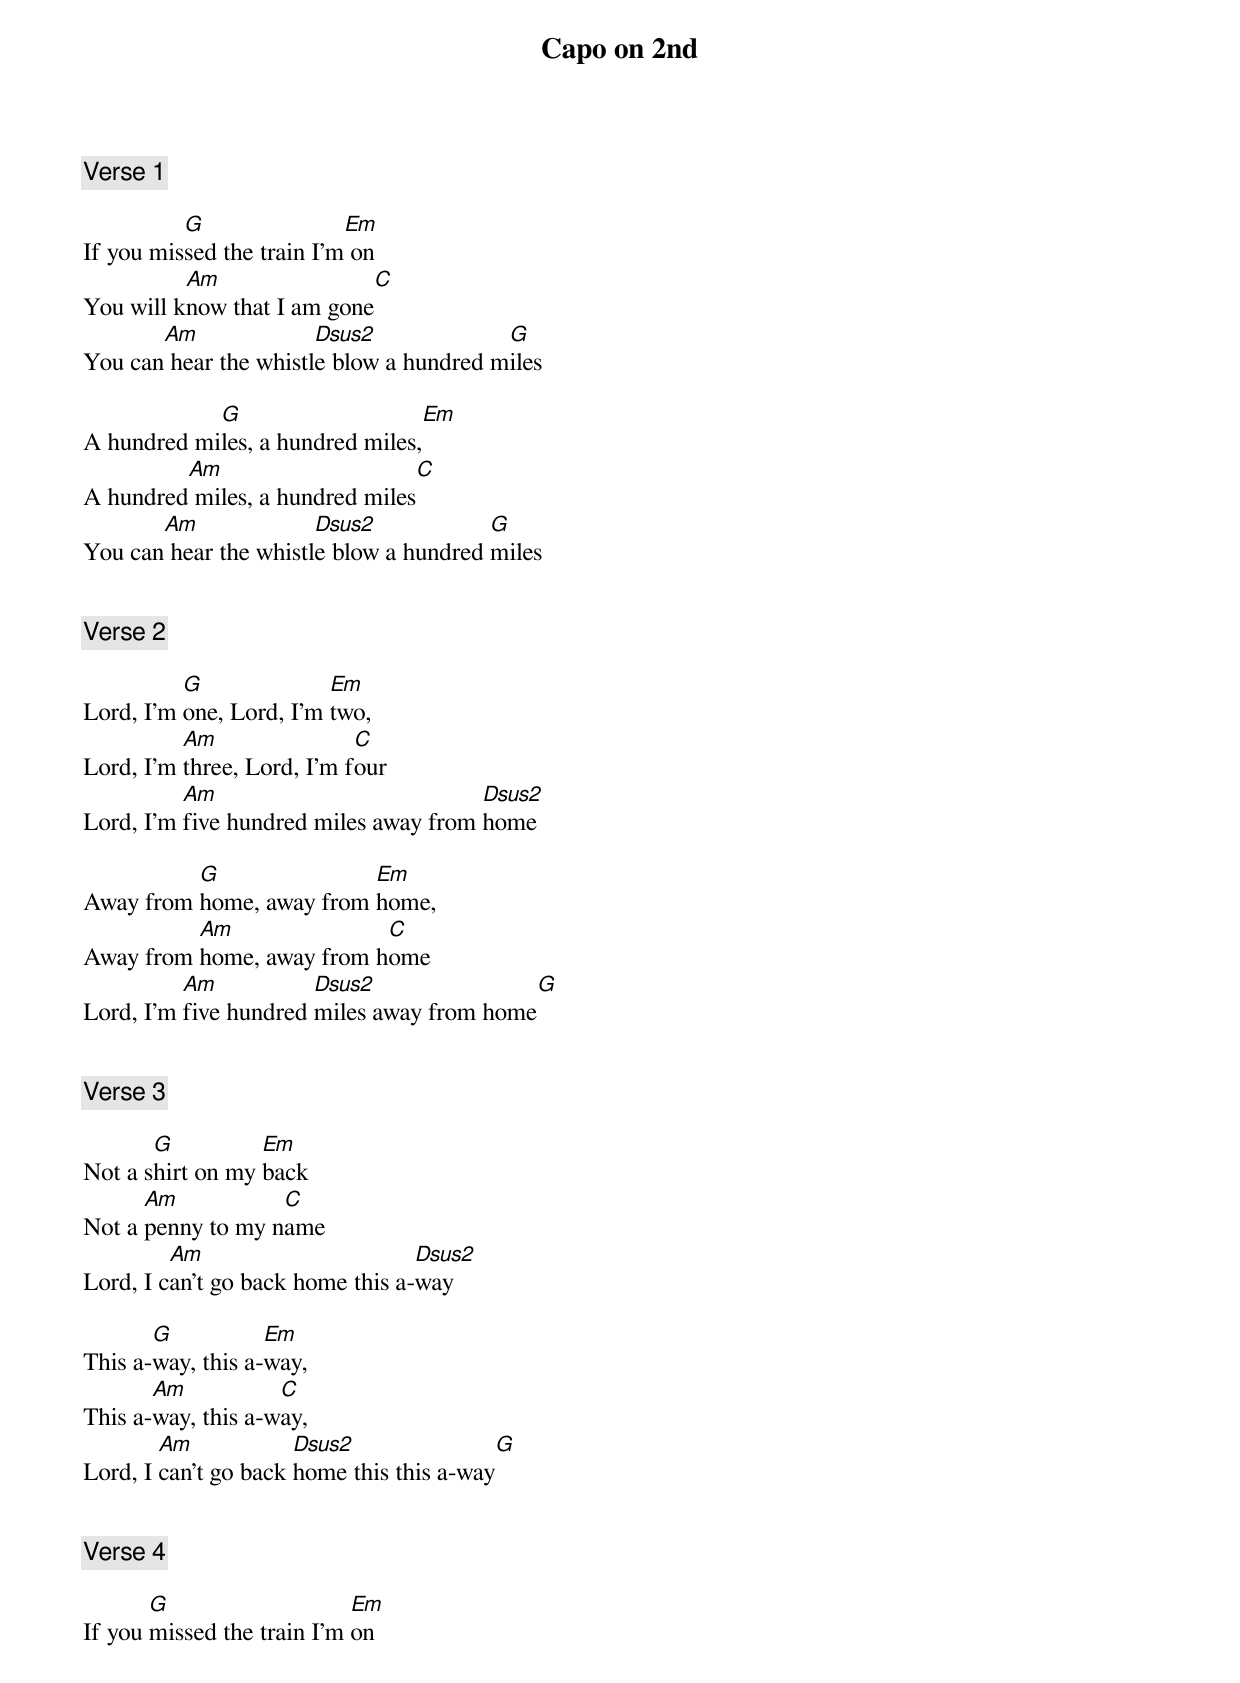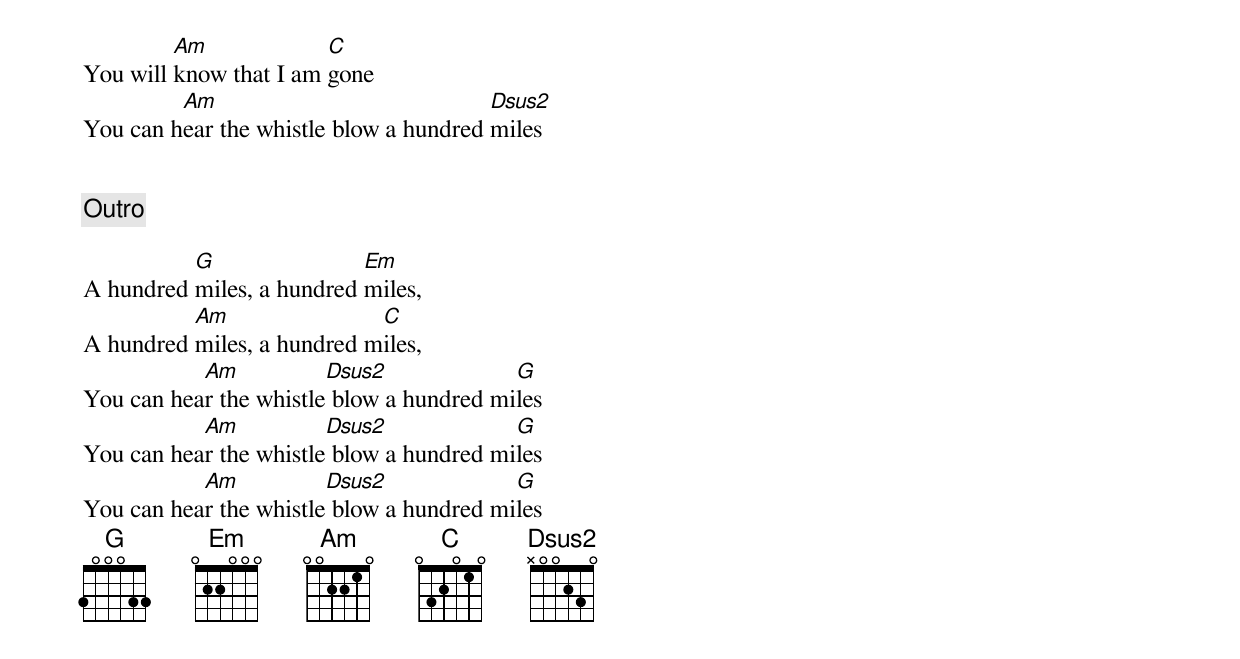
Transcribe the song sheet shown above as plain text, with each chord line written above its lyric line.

Capo on 2nd

G      300033
Em     022000
Am     002210
C      032010
Dsus2  x00230


[Verse 1]

          G                Em
If you missed the train I'm on
          Am                 C
You will know that I am gone
       Am              Dsus2             G
You can hear the whistle blow a hundred miles

            G                      Em
A hundred miles, a hundred miles,
         Am                        C
A hundred miles, a hundred miles
       Am              Dsus2            G
You can hear the whistle blow a hundred miles


[Verse 2]

          G              Em
Lord, I'm one, Lord, I'm two,
          Am                C
Lord, I'm three, Lord, I'm four
          Am                           Dsus2
Lord, I'm five hundred miles away from home

          G               Em
Away from home, away from home,
          Am               C
Away from home, away from home
          Am           Dsus2               G
Lord, I'm five hundred miles away from home


[Verse 3]

       G          Em
Not a shirt on my back
      Am           C
Not a penny to my name
         Am                       Dsus2
Lord, I can't go back home this a-way

       G           Em
This a-way, this a-way,
       Am           C
This a-way, this a-way,
        Am            Dsus2               G
Lord, I can't go back home this this a-way


[Verse 4]

       G                    Em
If you missed the train I'm on
         Am             C
You will know that I am gone
         Am                             Dsus2
You can hear the whistle blow a hundred miles


[Outro]

          G                Em
A hundred miles, a hundred miles,
          Am                C
A hundred miles, a hundred miles,
           Am           Dsus2             G
You can hear the whistle blow a hundred miles
           Am           Dsus2             G
You can hear the whistle blow a hundred miles
           Am           Dsus2             G
You can hear the whistle blow a hundred miles
